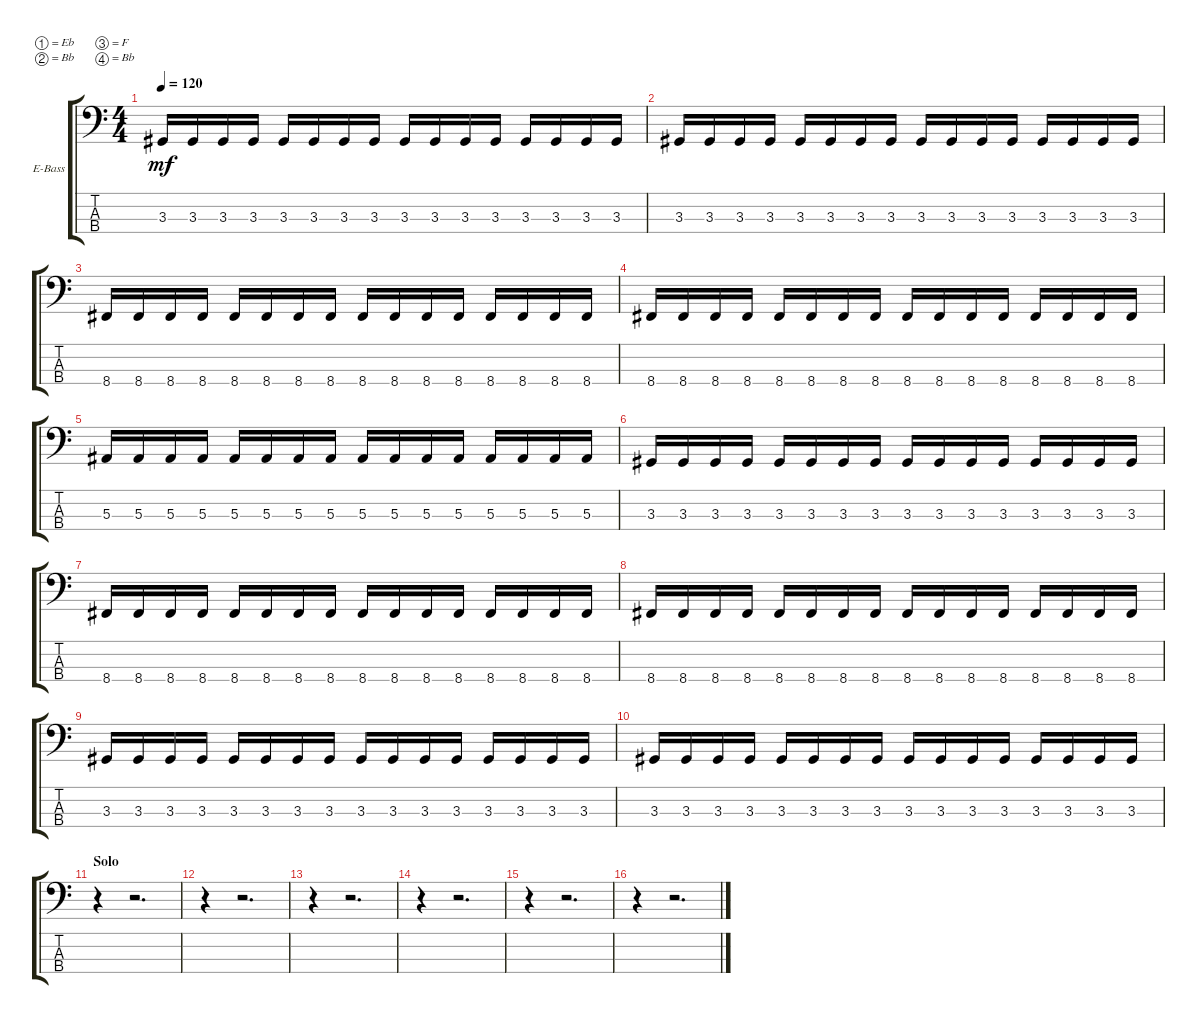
\bracketExtendMode groupsimilarinstruments
\firstSystemTrackNameOrientation horizontal
\otherSystemsTrackNameOrientation horizontal
\track ("Bass" "E-Bass") {instrument electricbassfinger}
\staff {score tabs}
\tuning (Eb2 Bb1 F1 Bb0)
\ts (4 4)
\tempo 120
\clef f4
\ks c
3.3.16{dy mf} 3.3.16 3.3.16 3.3.16 3.3.16 3.3.16 3.3.16 3.3.16 3.3.16 3.3.16 3.3.16 3.3.16 3.3.16 3.3.16 3.3.16 3.3.16 |
3.3.16 3.3.16 3.3.16 3.3.16 3.3.16 3.3.16 3.3.16 3.3.16 3.3.16 3.3.16 3.3.16 3.3.16 3.3.16 3.3.16 3.3.16 3.3.16 |
8.4.16 8.4.16 8.4.16 8.4.16 8.4.16 8.4.16 8.4.16 8.4.16 8.4.16 8.4.16 8.4.16 8.4.16 8.4.16 8.4.16 8.4.16 8.4.16 |
8.4.16 8.4.16 8.4.16 8.4.16 8.4.16 8.4.16 8.4.16 8.4.16 8.4.16 8.4.16 8.4.16 8.4.16 8.4.16 8.4.16 8.4.16 8.4.16 |
5.3.16 5.3.16 5.3.16 5.3.16 5.3.16 5.3.16 5.3.16 5.3.16 5.3.16 5.3.16 5.3.16 5.3.16 5.3.16 5.3.16 5.3.16 5.3.16 |
3.3.16 3.3.16 3.3.16 3.3.16 3.3.16 3.3.16 3.3.16 3.3.16 3.3.16 3.3.16 3.3.16 3.3.16 3.3.16 3.3.16 3.3.16 3.3.16 |
8.4.16 8.4.16 8.4.16 8.4.16 8.4.16 8.4.16 8.4.16 8.4.16 8.4.16 8.4.16 8.4.16 8.4.16 8.4.16 8.4.16 8.4.16 8.4.16 |
8.4.16 8.4.16 8.4.16 8.4.16 8.4.16 8.4.16 8.4.16 8.4.16 8.4.16 8.4.16 8.4.16 8.4.16 8.4.16 8.4.16 8.4.16 8.4.16 |
3.3.16 3.3.16 3.3.16 3.3.16 3.3.16 3.3.16 3.3.16 3.3.16 3.3.16 3.3.16 3.3.16 3.3.16 3.3.16 3.3.16 3.3.16 3.3.16 |
3.3.16 3.3.16 3.3.16 3.3.16 3.3.16 3.3.16 3.3.16 3.3.16 3.3.16 3.3.16 3.3.16 3.3.16 3.3.16 3.3.16 3.3.16 3.3.16 |
\section ("" "Solo")
r.4 r.2{d} |
r.4 r.2{d} |
r.4 r.2{d} |
r.4 r.2{d} |
r.4 r.2{d} |
r.4 r.2{d}
